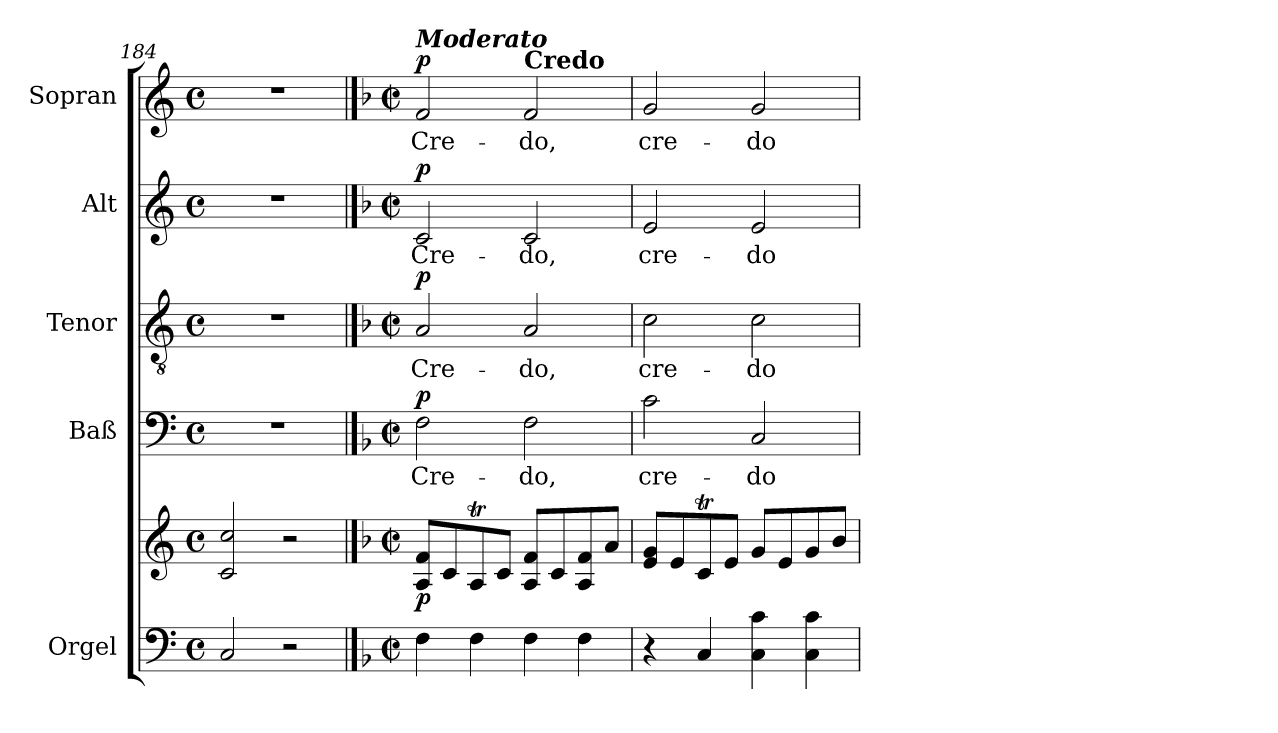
**kern	**kern	**dynam	**kern	**text	**dynam	**kern	**text	**dynam	**kern	**text	**dynam	**kern	**text	**dynam
*part5	*part5	*part5	*part4	*part4	*part4	*part3	*part3	*part3	*part2	*part2	*part2	*part1	*part1	*part1
*staff6	*staff5	*staff5/6	*staff4	*staff4	*staff4	*staff3	*staff3	*staff3	*staff2	*staff2	*staff2	*staff1	*staff1	*staff1
*I"Orgel	*	*	*I"Baß	*	*	*I"Tenor	*	*	*I"Alt	*	*	*I"Sopran	*	*
*clefF4	*clefG2	*	*clefF4	*	*	*clefGv2	*	*	*clefG2	*	*	*clefG2	*	*
*k[]	*k[]	*	*k[]	*	*	*k[]	*	*	*k[]	*	*	*k[]	*	*
*C:	*C:	*	*C:	*	*	*C:	*	*	*C:	*	*	*C:	*	*
*M4/4	*M4/4	*	*M4/4	*	*	*M4/4	*	*	*M4/4	*	*	*M4/4	*	*
*met(c)	*met(c)	*	*met(c)	*	*	*met(c)	*	*	*met(c)	*	*	*met(c)	*	*
=184	=184	=184	=184	=184	=184	=184	=184	=184	=184	=184	=184	=184	=184	=184
2C/	2c/ 2cc/	.	1r	.	.	1r	.	.	1r	.	.	1r	.	.
2r	2r	.	.	.	.	.	.	.	.	.	.	.	.	.
!!LO:PB:g=z
==185	==185	==185	==185	==185	==185	==185	==185	==185	==185	==185	==185	==185	==185	==185
*k[b-]	*k[b-]	*	*k[b-]	*	*	*k[b-]	*	*	*k[b-]	*	*	*k[b-]	*	*
*F:	*F:	*	*F:	*	*	*F:	*	*	*F:	*	*	*F:	*	*
*M2/2	*M2/2	*	*M2/2	*	*	*M2/2	*	*	*M2/2	*	*	*M2/2	*	*
*met(c|)	*met(c|)	*	*met(c|)	*	*	*met(c|)	*	*	*met(c|)	*	*	*met(c|)	*	*
!	!	!	!	!	!	!	!	!	!	!	!	!LO:TX:a:Bi:t=Moderato	!	!
!	!	!LO:DY:b	!	!LO:LY:b	!LO:DY:a	!	!LO:LY:b	!LO:DY:a	!	!LO:LY:b	!LO:DY:a	!	!LO:LY:b	!LO:DY:a
4F\	8A/ 8f/L	p	2F\	Cre-	p	2A/	Cre-	p	2c/	Cre-	p	2f/	Cre-	p
.	8c/	.	.	.	.	.	.	.	.	.	.	.	.	.
4F\	8At/	.	.	.	.	.	.	.	.	.	.	.	.	.
.	8c/J	.	.	.	.	.	.	.	.	.	.	.	.	.
!	!	!	!	!	!	!	!	!	!	!	!	!LO:TX:a:B:t=Credo	!	!
!	!	!	!	!LO:LY:b	!	!	!LO:LY:b	!	!	!LO:LY:b	!	!	!LO:LY:b	!
4F\	8A/ 8f/L	.	2F\	-do,	.	2A/	-do,	.	2c/	-do,	.	2f/	-do,	.
.	8c/	.	.	.	.	.	.	.	.	.	.	.	.	.
4F\	8A/ 8f/	.	.	.	.	.	.	.	.	.	.	.	.	.
.	8a/J	.	.	.	.	.	.	.	.	.	.	.	.	.
=186	=186	=186	=186	=186	=186	=186	=186	=186	=186	=186	=186	=186	=186	=186
!	!	!	!	!LO:LY:b	!	!	!LO:LY:b	!	!	!LO:LY:b	!	!	!LO:LY:b	!
4r	8e/ 8g/L	.	2c\	cre-	.	2c\	cre-	.	2e/	cre-	.	2g/	cre-	.
.	8e/	.	.	.	.	.	.	.	.	.	.	.	.	.
4C/	8cT/	.	.	.	.	.	.	.	.	.	.	.	.	.
.	8e/J	.	.	.	.	.	.	.	.	.	.	.	.	.
!	!	!	!	!LO:LY:b	!	!	!LO:LY:b	!	!	!LO:LY:b	!	!	!LO:LY:b	!
4C\ 4c\	8g/L	.	2C/	-do	.	2c\	-do	.	2e/	-do	.	2g/	-do	.
.	8e/	.	.	.	.	.	.	.	.	.	.	.	.	.
4C\ 4c\	8g/	.	.	.	.	.	.	.	.	.	.	.	.	.
.	8b-/J	.	.	.	.	.	.	.	.	.	.	.	.	.
=	=	=	=	=	=	=	=	=	=	=	=	=	=	=
*-	*-	*-	*-	*-	*-	*-	*-	*-	*-	*-	*-	*-	*-	*-
